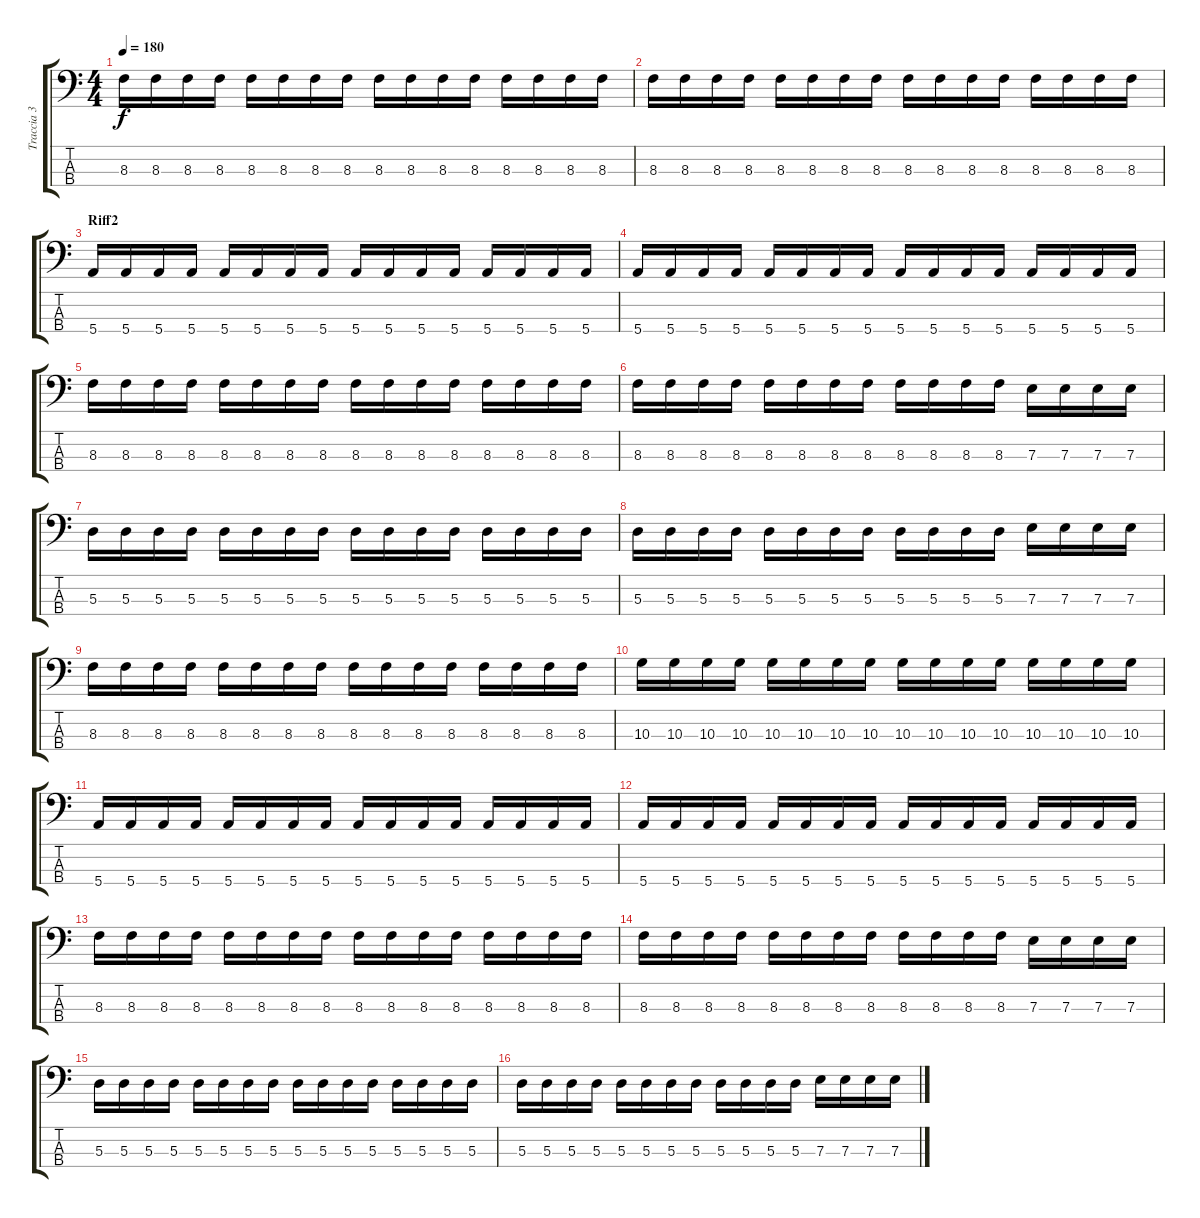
\track ("Traccia 3" "Traccia 3") {instrument electricbasspick}
\staff {score tabs}
\tuning (G2 D2 A1 E1) {hide}
\ts (4 4)
\tempo 180
\clef f4
\ks c
8.3.16{dy f} 8.3.16 8.3.16 8.3.16 8.3.16 8.3.16 8.3.16 8.3.16 8.3.16 8.3.16 8.3.16 8.3.16 8.3.16 8.3.16 8.3.16 8.3.16 |
8.3.16 8.3.16 8.3.16 8.3.16 8.3.16 8.3.16 8.3.16 8.3.16 8.3.16 8.3.16 8.3.16 8.3.16 8.3.16 8.3.16 8.3.16 8.3.16 |
\section ("" "Riff2")
5.4.16 5.4.16 5.4.16 5.4.16 5.4.16 5.4.16 5.4.16 5.4.16 5.4.16 5.4.16 5.4.16 5.4.16 5.4.16 5.4.16 5.4.16 5.4.16 |
5.4.16 5.4.16 5.4.16 5.4.16 5.4.16 5.4.16 5.4.16 5.4.16 5.4.16 5.4.16 5.4.16 5.4.16 5.4.16 5.4.16 5.4.16 5.4.16 |
8.3.16 8.3.16 8.3.16 8.3.16 8.3.16 8.3.16 8.3.16 8.3.16 8.3.16 8.3.16 8.3.16 8.3.16 8.3.16 8.3.16 8.3.16 8.3.16 |
8.3.16 8.3.16 8.3.16 8.3.16 8.3.16 8.3.16 8.3.16 8.3.16 8.3.16 8.3.16 8.3.16 8.3.16 7.3.16 7.3.16 7.3.16 7.3.16 |
5.3.16 5.3.16 5.3.16 5.3.16 5.3.16 5.3.16 5.3.16 5.3.16 5.3.16 5.3.16 5.3.16 5.3.16 5.3.16 5.3.16 5.3.16 5.3.16 |
5.3.16 5.3.16 5.3.16 5.3.16 5.3.16 5.3.16 5.3.16 5.3.16 5.3.16 5.3.16 5.3.16 5.3.16 7.3.16 7.3.16 7.3.16 7.3.16 |
8.3.16 8.3.16 8.3.16 8.3.16 8.3.16 8.3.16 8.3.16 8.3.16 8.3.16 8.3.16 8.3.16 8.3.16 8.3.16 8.3.16 8.3.16 8.3.16 |
10.3.16 10.3.16 10.3.16 10.3.16 10.3.16 10.3.16 10.3.16 10.3.16 10.3.16 10.3.16 10.3.16 10.3.16 10.3.16 10.3.16 10.3.16 10.3.16 |
5.4.16 5.4.16 5.4.16 5.4.16 5.4.16 5.4.16 5.4.16 5.4.16 5.4.16 5.4.16 5.4.16 5.4.16 5.4.16 5.4.16 5.4.16 5.4.16 |
5.4.16 5.4.16 5.4.16 5.4.16 5.4.16 5.4.16 5.4.16 5.4.16 5.4.16 5.4.16 5.4.16 5.4.16 5.4.16 5.4.16 5.4.16 5.4.16 |
8.3.16 8.3.16 8.3.16 8.3.16 8.3.16 8.3.16 8.3.16 8.3.16 8.3.16 8.3.16 8.3.16 8.3.16 8.3.16 8.3.16 8.3.16 8.3.16 |
8.3.16 8.3.16 8.3.16 8.3.16 8.3.16 8.3.16 8.3.16 8.3.16 8.3.16 8.3.16 8.3.16 8.3.16 7.3.16 7.3.16 7.3.16 7.3.16 |
5.3.16 5.3.16 5.3.16 5.3.16 5.3.16 5.3.16 5.3.16 5.3.16 5.3.16 5.3.16 5.3.16 5.3.16 5.3.16 5.3.16 5.3.16 5.3.16 |
5.3.16 5.3.16 5.3.16 5.3.16 5.3.16 5.3.16 5.3.16 5.3.16 5.3.16 5.3.16 5.3.16 5.3.16 7.3.16 7.3.16 7.3.16 7.3.16
